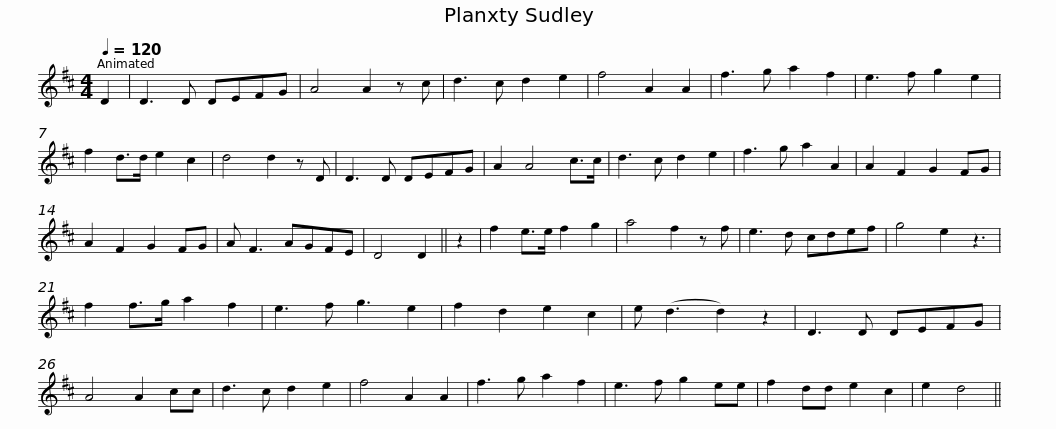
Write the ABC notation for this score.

X:1
L:1/8
Q:1/4=120
M:4/4
I:linebreak $
K:D
V:1 treble
V:1
 D2 | D3 D DEFG | A4 A2 z c | d3 c d2 e2 | f4 A2 A2 | %5
 f3 g a2 f2 | e3 f g2 e2 | f2 d>d e2 c2 | d4 d2 z D |$ D3 D DEFG | %10
 A2 A4 c>c | d3 c d2 e2 | f3 g a2 A2 | A2 F2 G2 FG | A2 F2 G2 FG | %15
 A F3 AGFE | D4 D2 || z2 |$ f2 e>e f2 g2 | a4 f2 z f | %20
 e3 d cdef | g4 e2 z3 | f2 f>g a2 f2 | e3 f g3 e2 | f2 d2 e2 c2 | %25
 e (d3 d2) z2 |$ D3 D DEFG | A4 A2 cc | d3 c d2 e2 | f4 A2 A2 | %30
 f3 g a2 f2 | e3 f g2 ee | f2 dd e2 c2 | e2 d4 || %34
